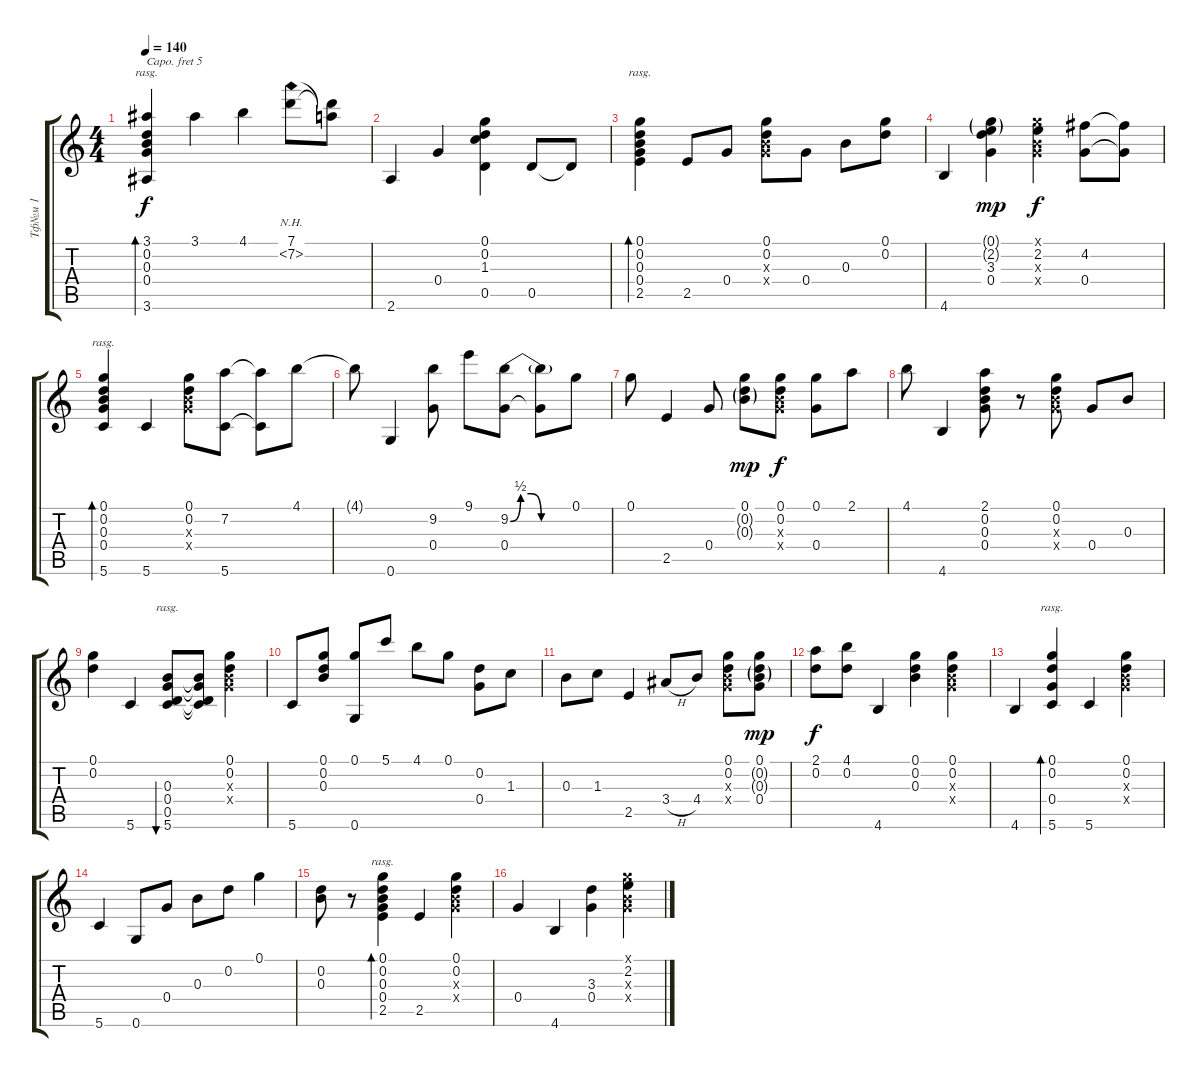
\track ("Тф№м 1" "Тф№м 1") {instrument acousticguitarsteel}
\staff {score tabs}
\capo 5
\tuning (D4 A3 Gb3 D3 A2 D2) {hide}
\ts (4 4)
\tempo 140
\clef g2
\ks c
(3.1 0.2 0.3 0.4 3.6).4{bd 480 rasg ii dy f} 3.1.4 4.1.4 (7.1 7.2{nh}).8 (7.1{t} 7.2{t}).8 |
2.6.4 0.4.4 (0.1 0.2 1.3 0.5).4 0.5.8 0.5{t}.8 |
(0.1 0.2 0.3 0.4 2.5).4{bd 480 rasg ii} 2.5.8 0.4.8 (0.1 0.2 0.3{x} 0.4{x}).8 0.4.8 0.3.8 (0.1 0.2).8 |
4.6.4 (0.1{g} 2.2{g} 3.3 0.4).4{dy mp} (0.1{x} 2.2 0.3{x} 0.4{x}).4{dy f} (4.2 0.4).8 (4.2{t} 0.4{t}).8 |
(0.1 0.2 0.3 0.4 5.6).4{bd 480 rasg ii} 5.6.4 (0.1 0.2 0.3{x} 0.4{x}).8 (7.2 5.6).8 (7.2{t} 5.6{t}).8 4.1.8 |
4.1{t}.8 0.6.4 (9.2 0.4).8 9.1.8 (9.2{be (custom 0 0 10 2 20 2 30 0 60 0)} 0.4).8 (9.2{t} 0.4{t}).8 0.1.8 |
0.1.8 2.5.4 0.4.8 (0.1 0.2{g} 0.3{g}).8{dy mp} (0.1 0.2 0.3{x} 0.4{x}).8{dy f} (0.1 0.4).8 2.1.8 |
4.1.8 4.6.4 (2.1 0.2 0.3 0.4).8 r.8 (0.1 0.2 0.3{x} 0.4{x}).8 0.4.8 0.3.8 |
(0.1 0.2).4 5.6.4 (0.3 0.4 0.5 5.6).8{bu 480 rasg ii} (0.3{t} 0.4{t} 0.5{t} 5.6{t}).8 (0.1 0.2 0.3{x} 0.4{x}).4 |
5.6.8 (0.1 0.2 0.3).8 (0.1 0.6).8 5.1.8 4.1.8 0.1.8 (0.2 0.4).8 1.3.8 |
0.3.8 1.3.8 2.5.4 3.4{h}.8 4.4.8 (0.1 0.2 0.3{x} 0.4{x}).8 (0.1 0.2{g} 0.3{g} 0.4).8{dy mp} |
(2.1 0.2).8{dy f} (4.1 0.2).8 4.6.4 (0.1 0.2 0.3).4 (0.1 0.2 0.3{x} 0.4{x}).4 |
4.6.4 (0.1 0.2 0.4 5.6).4{bd 480 rasg ii} 5.6.4 (0.1 0.2 0.3{x} 0.4{x}).4 |
5.6.4 0.6.8 0.4.8 0.3.8 0.2.8 0.1.4 |
(0.2 0.3).8 r.8 (0.1 0.2 0.3 0.4 2.5).4{bd 480 rasg ii} 2.5.4 (0.1 0.2 0.3{x} 0.4{x}).4 |
0.4.4 4.6.4 (3.3 0.4).4 (0.1{x} 2.2 0.3{x} 0.4{x}).4
